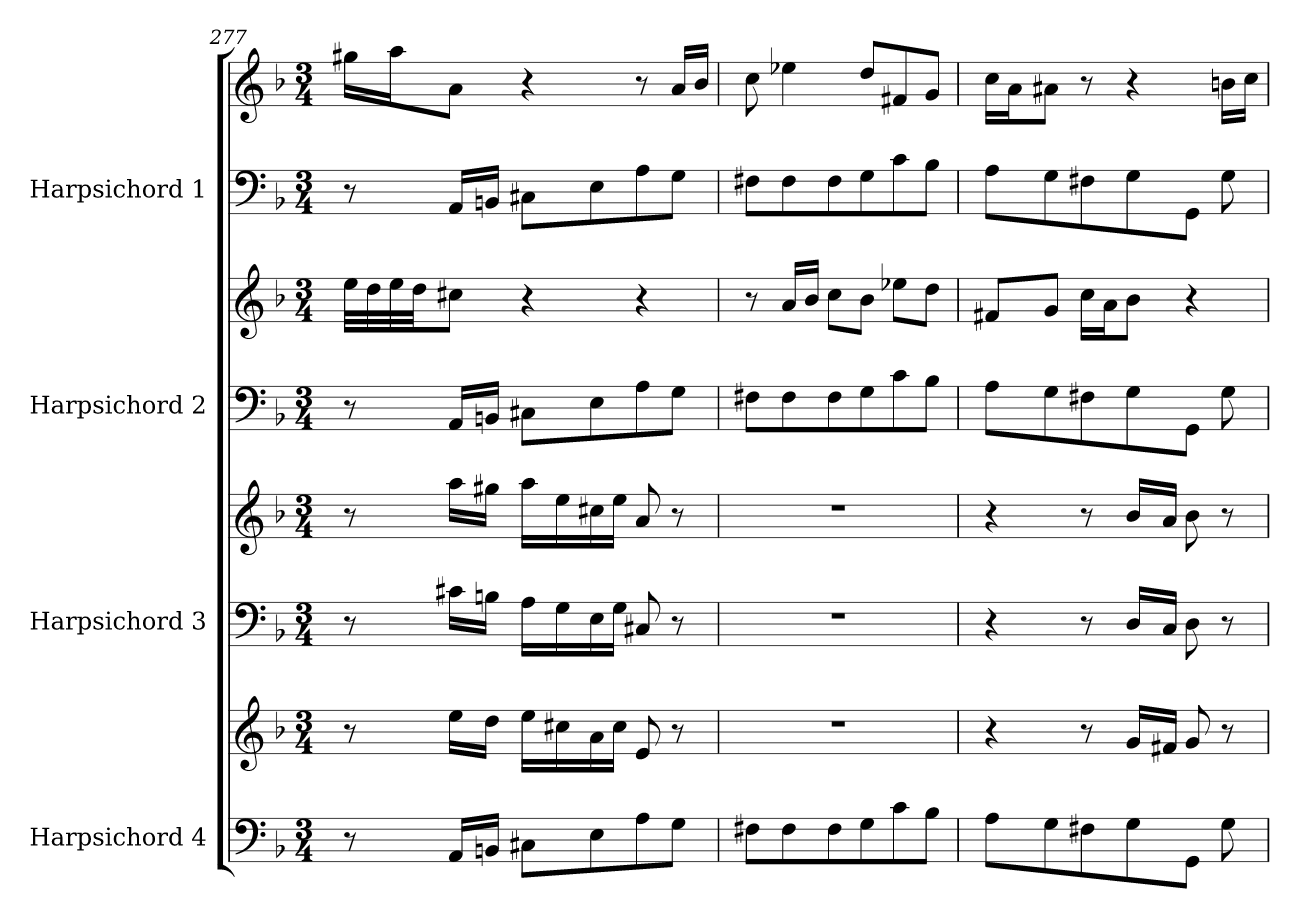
**kern	**kern	**kern	**kern	**kern	**kern	**kern	**kern
*part4	*part4	*part3	*part3	*part2	*part2	*part1	*part1
*staff8	*staff7	*staff6	*staff5	*staff4	*staff3	*staff2	*staff1
*I"Harpsichord 4	*	*I"Harpsichord 3	*	*I"Harpsichord 2	*	*I"Harpsichord 1	*
*I'Hp	*	*I'Hp	*	*I'Hp	*	*I'Hp	*
*clefF4	*clefG2	*clefF4	*clefG2	*clefF4	*clefG2	*clefF4	*clefG2
*k[b-]	*k[b-]	*k[b-]	*k[b-]	*k[b-]	*k[b-]	*k[b-]	*k[b-]
*M3/4	*M3/4	*M3/4	*M3/4	*M3/4	*M3/4	*M3/4	*M3/4
=277	=277	=277	=277	=277	=277	=277	=277
8r	8r	8r	8r	8r	32ee\LLL	8r	16gg#X\LL
.	.	.	.	.	32dd\	.	.
.	.	.	.	.	32ee\	.	16aa\J
.	.	.	.	.	32dd\JJ	.	.
16AA/LL	16ee\LL	16c#X\LL	16aa\LL	16AA/LL	8cc#X\J	16AA/LL	8a\J
16BBn/JJ	16dd\JJ	16Bn\JJ	16gg#X\JJ	16BBn/JJ	.	16BBn/JJ	.
8C#X\L	16ee\LL	16A\LL	16aa\LL	8C#X\L	4r	8C#X\L	4r
.	16cc#X\	16G\	16ee\	.	.	.	.
8E\	16a\	16E\	16cc#X\	8E\	.	8E\	.
.	16cc#\JJ	16G\JJ	16ee\JJ	.	.	.	.
8A\	8e/	8C#X/	8a/	8A\	4r	8A\	8r
8G\J	8r	8r	8r	8G\J	.	8G\J	16a/LL
.	.	.	.	.	.	.	16b-/JJ
!!LO:PB:g=z
=278	=278	=278	=278	=278	=278	=278	=278
8F#X\L	2.r	2.r	2.r	8F#X\L	8r	8F#X\L	8cc\
8F#\	.	.	.	8F#\	16a/LL	8F#\	4ee-X\
.	.	.	.	.	16b-/JJ	.	.
8F#\	.	.	.	8F#\	8cc\L	8F#\	.
8G\	.	.	.	8G\	8b-\J	8G\	8dd/L
8c\	.	.	.	8c\	8ee-X\L	8c\	8f#X/
8B-\J	.	.	.	8B-\J	8dd\J	8B-\J	8g/J
=279	=279	=279	=279	=279	=279	=279	=279
8A\L	4r	4r	4r	8A\L	8f#X/L	8A\L	16cc\LL
.	.	.	.	.	.	.	16a\J
8G\	.	.	.	8G\	8g/J	8G\	8a#X\J
8F#X\	8r	8r	8r	8F#X\	16cc\LL	8F#X\	8r
.	.	.	.	.	16a\J	.	.
8G\	16g/LL	16D/LL	16b-/LL	8G\	8b-\J	8G\	4r
.	16f#X/JJ	16C/JJ	16a/JJ	.	.	.	.
8GG\J	8g/	8D\	8b-\	8GG\J	4r	8GG\J	.
8G\	8r	8r	8r	8G\	.	8G\	16bn\LL
.	.	.	.	.	.	.	16cc\JJ
=	=	=	=	=	=	=	=
*-	*-	*-	*-	*-	*-	*-	*-
